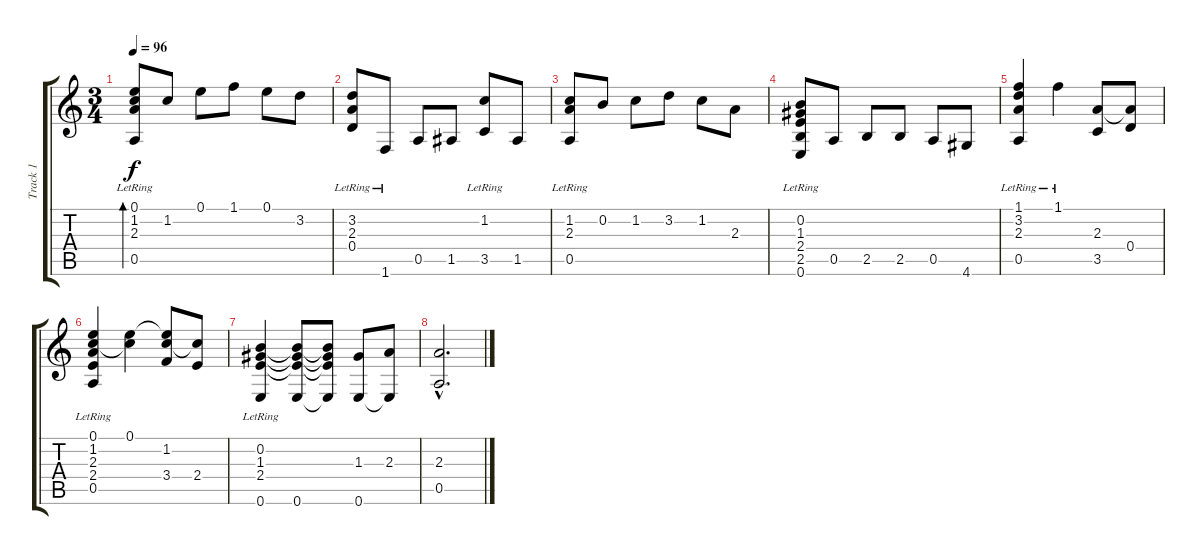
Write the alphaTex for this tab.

\track ("Track 1" "Track 1") {instrument acousticguitarnylon}
\staff {score tabs}
\tuning (E4 B3 G3 D3 A2 E2) {hide}
\ts (3 4)
\tempo 96
\clef g2
\ks c
(0.1{lr} 1.2 2.3{lr} 0.5{lr}).8{bd 240 dy f} 1.2.8 0.1.8 1.1.8 0.1.8 3.2.8 |
(3.2{lr} 2.3{lr} 0.4{lr}).8 1.6{lr}.8 0.5.8 1.5.8 (1.2{lr} 3.5).8 1.5.8 |
(1.2 2.3{lr} 0.5{lr}).8 0.2.8 1.2.8 3.2.8 1.2.8 2.3.8 |
(0.2{lr} 1.3 2.4{lr} 2.5{lr} 0.6{lr}).8 0.5.8 2.5.8 2.5.8 0.5.8 4.6.8 |
(1.1 3.2{lr} 2.3{lr} 0.5{lr}).4 1.1{lr}.4 (2.3 3.5).8 (2.3{t} 0.4).8 |
(0.1 1.2 2.3{lr} 2.4{lr} 0.5).4 (0.1 1.2{t}).4 (0.1{t} 1.2 3.4).8 (1.2{t} 2.4).8 |
(0.2{lr} 1.3 2.4{lr} 0.6{lr}).4 (0.2{t} 1.3{t} 2.4{t} 0.6).8 (0.2{t} 1.3{t} 2.4{t} 0.6{t}).8 (1.3 0.6).8 (2.3 0.6{t}).8 |
(2.3{hac} 0.5{hac}).2{d}
